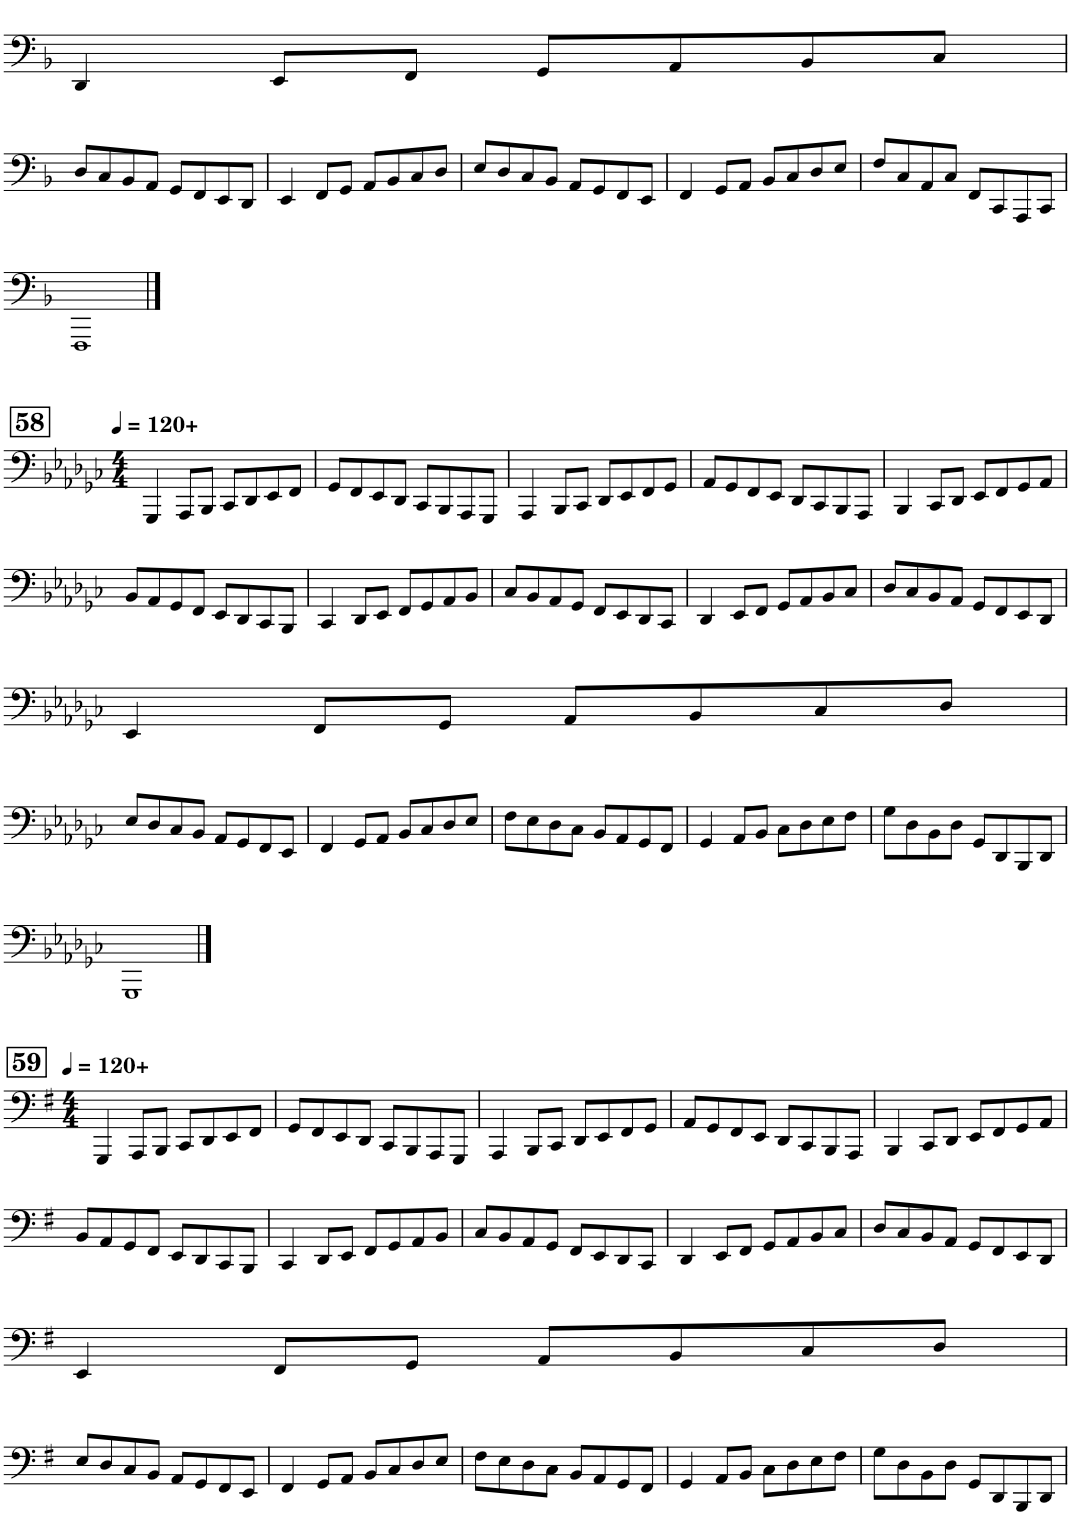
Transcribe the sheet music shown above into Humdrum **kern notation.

**kern
*part1
*staff1
*I"Trombone
*I'Tbn.
!!LO:PB:g=z
*clefF4
*k[b-]
*M4/4
=11
4DD/
8EE/L
8FF/J
8GG/L
8AA/
8BB-/
8C/J
!!LO:LB:g=z
=12
8D/L
8C/
8BB-/
8AA/J
8GG/L
8FF/
8EE/
8DD/J
=13
4EE/
8FF/L
8GG/J
8AA/L
8BB-/
8C/
8D/J
=14
8E/L
8D/
8C/
8BB-/J
8AA/L
8GG/
8FF/
8EE/J
=15
4FF/
8GG/L
8AA/J
8BB-/L
8C/
8D/
8E/J
=16
8F/L
8C/
8AA/
8C/J
8FF/L
8CC/
8AAA/
8CC/J
!!LO:LB:g=z
=17
1FFF
!!LO:LB:g=z
==1
!!LO:REH:place=s1:a:B:cj:fs=14:t=58
*k[b-e-a-d-g-c-]
*M4/4
*MM120
!LO:TX:a:B:t=+
4GGG-/
8AAA-/L
8BBB-/J
8CC-/L
8DD-/
8EE-/
8FF/J
=2
8GG-/L
8FF/
8EE-/
8DD-/J
8CC-/L
8BBB-/
8AAA-/
8GGG-/J
=3
4AAA-/
8BBB-/L
8CC-/J
8DD-/L
8EE-/
8FF/
8GG-/J
=4
8AA-/L
8GG-/
8FF/
8EE-/J
8DD-/L
8CC-/
8BBB-/
8AAA-/J
=5
4BBB-/
8CC-/L
8DD-/J
8EE-/L
8FF/
8GG-/
8AA-/J
!!LO:LB:g=z
=6
8BB-/L
8AA-/
8GG-/
8FF/J
8EE-/L
8DD-/
8CC-/
8BBB-/J
=7
4CC-/
8DD-/L
8EE-/J
8FF/L
8GG-/
8AA-/
8BB-/J
=8
8C-/L
8BB-/
8AA-/
8GG-/J
8FF/L
8EE-/
8DD-/
8CC-/J
=9
4DD-/
8EE-/L
8FF/J
8GG-/L
8AA-/
8BB-/
8C-/J
=10
8D-/L
8C-/
8BB-/
8AA-/J
8GG-/L
8FF/
8EE-/
8DD-/J
!!LO:LB:g=z
=11
4EE-/
8FF/L
8GG-/J
8AA-/L
8BB-/
8C-/
8D-/J
!!LO:LB:g=z
=12
8E-/L
8D-/
8C-/
8BB-/J
8AA-/L
8GG-/
8FF/
8EE-/J
=13
4FF/
8GG-/L
8AA-/J
8BB-/L
8C-/
8D-/
8E-/J
=14
8F\L
8E-\
8D-\
8C-\J
8BB-/L
8AA-/
8GG-/
8FF/J
=15
4GG-/
8AA-/L
8BB-/J
8C-\L
8D-\
8E-\
8F\J
=16
8G-\L
8D-\
8BB-\
8D-\J
8GG-/L
8DD-/
8BBB-/
8DD-/J
!!LO:LB:g=z
=17
1GGG-
!!LO:LB:g=z
==1
!!LO:REH:place=s1:a:B:cj:fs=14:t=59
*k[f#]
*M4/4
*MM120
!LO:TX:a:B:t=+
4GGG/
8AAA/L
8BBB/J
8CC/L
8DD/
8EE/
8FF#/J
=2
8GG/L
8FF#/
8EE/
8DD/J
8CC/L
8BBB/
8AAA/
8GGG/J
=3
4AAA/
8BBB/L
8CC/J
8DD/L
8EE/
8FF#/
8GG/J
=4
8AA/L
8GG/
8FF#/
8EE/J
8DD/L
8CC/
8BBB/
8AAA/J
=5
4BBB/
8CC/L
8DD/J
8EE/L
8FF#/
8GG/
8AA/J
!!LO:LB:g=z
=6
8BB/L
8AA/
8GG/
8FF#/J
8EE/L
8DD/
8CC/
8BBB/J
=7
4CC/
8DD/L
8EE/J
8FF#/L
8GG/
8AA/
8BB/J
=8
8C/L
8BB/
8AA/
8GG/J
8FF#/L
8EE/
8DD/
8CC/J
=9
4DD/
8EE/L
8FF#/J
8GG/L
8AA/
8BB/
8C/J
=10
8D/L
8C/
8BB/
8AA/J
8GG/L
8FF#/
8EE/
8DD/J
!!LO:LB:g=z
=11
4EE/
8FF#/L
8GG/J
8AA/L
8BB/
8C/
8D/J
!!LO:LB:g=z
=12
8E/L
8D/
8C/
8BB/J
8AA/L
8GG/
8FF#/
8EE/J
=13
4FF#/
8GG/L
8AA/J
8BB/L
8C/
8D/
8E/J
=14
8F#\L
8E\
8D\
8C\J
8BB/L
8AA/
8GG/
8FF#/J
=15
4GG/
8AA/L
8BB/J
8C\L
8D\
8E\
8F#\J
=16
8G\L
8D\
8BB\
8D\J
8GG/L
8DD/
8BBB/
8DD/J
=
*-
